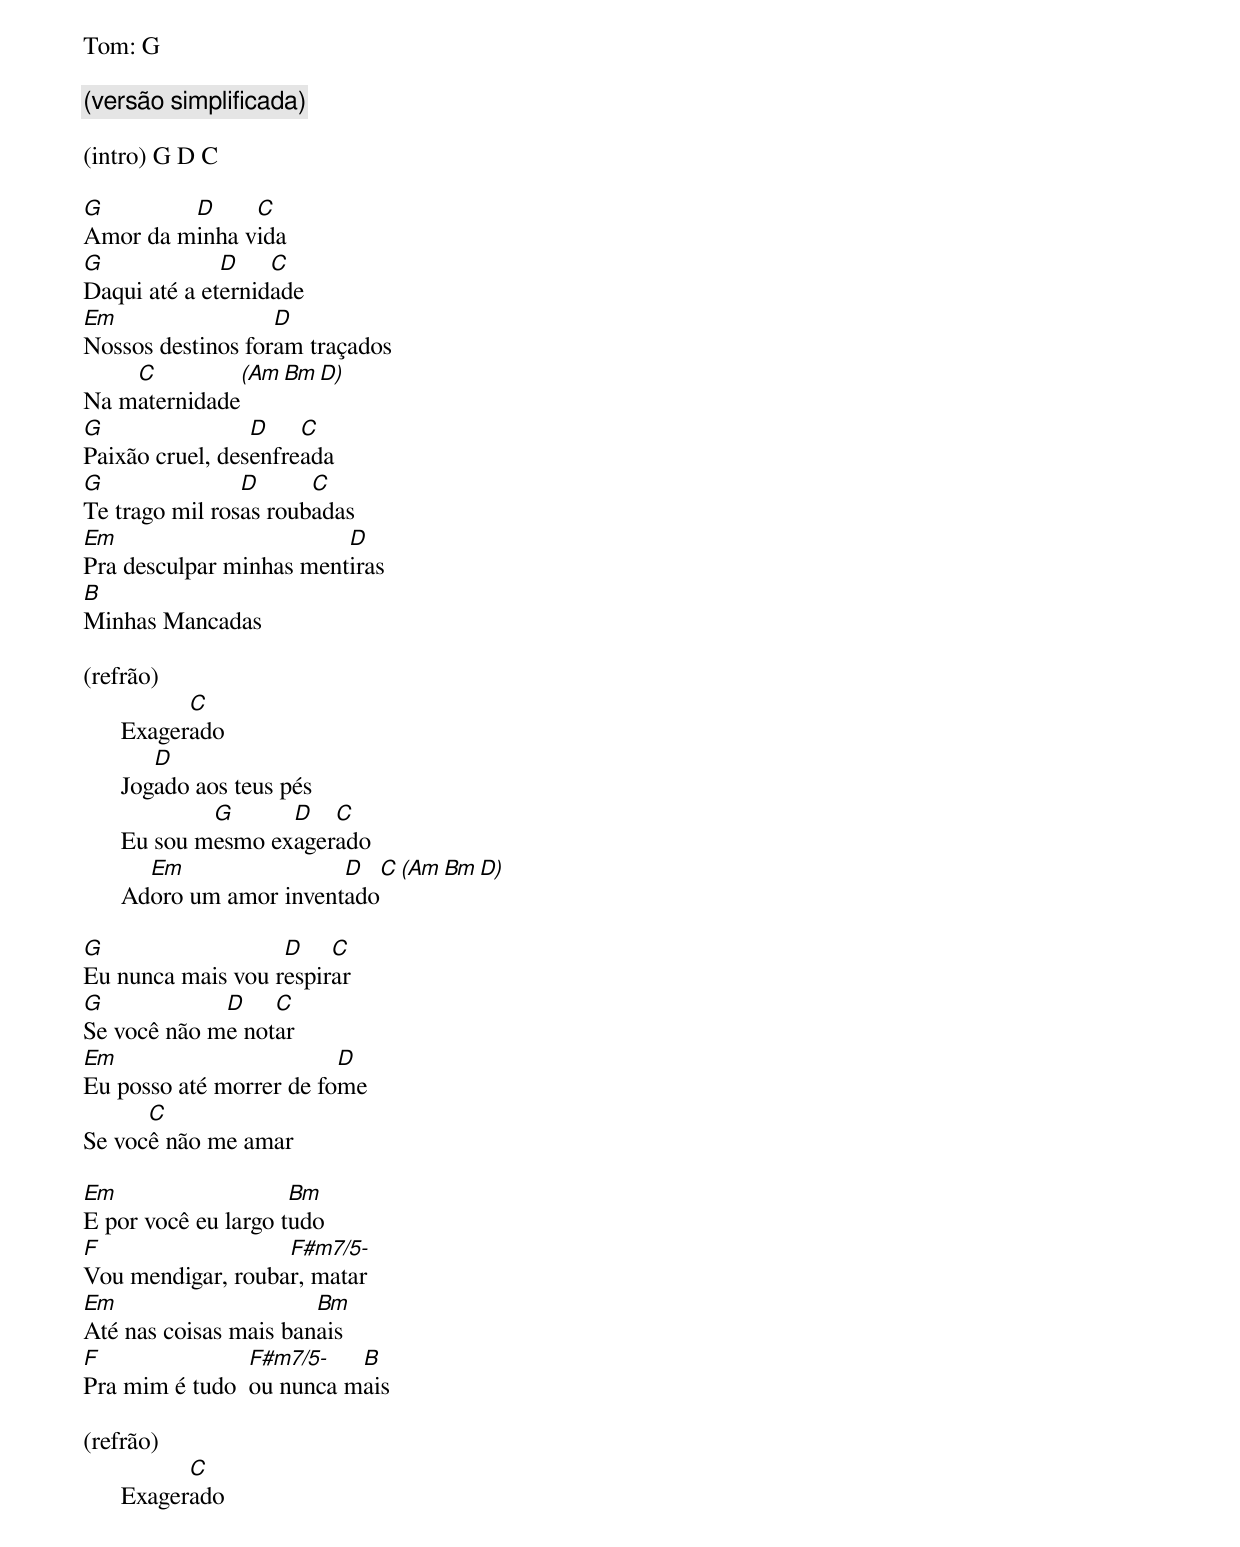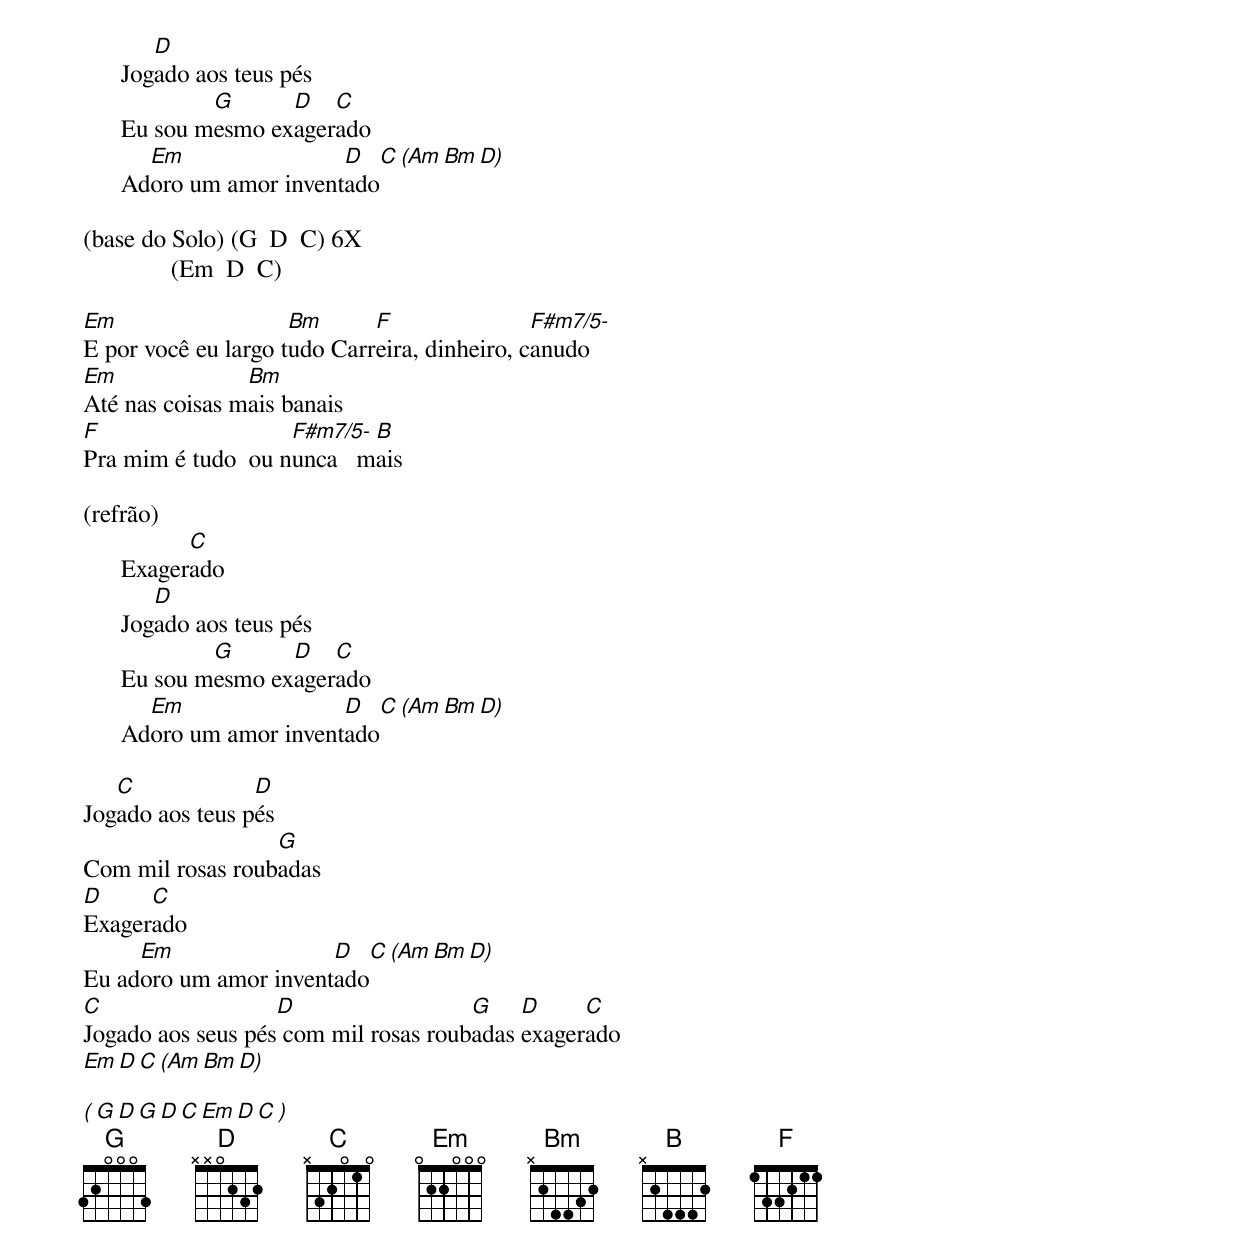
Tom: G

(versão simplificada)

(intro) G D C

G        D     C
Amor da minha vida
G             D    C
Daqui até a eternidade
Em                 D
Nossos destinos foram traçados
    C          (Am Bm D)
Na maternidade
G                D    C
Paixão cruel, desenfreada
G               D      C
Te trago mil rosas roubadas
Em                       D
Pra desculpar minhas mentiras
B
Minhas Mancadas

(refrão)
            C
      Exagerado
         D
      Jogado aos teus pés
              G      D   C
      Eu sou mesmo exagerado
        Em                D     C   (Am Bm D)
      Adoro um amor inventado

G                  D    C
Eu nunca mais vou respirar
G            D    C
Se você não me notar
Em                       D
Eu posso até morrer de fome
      C
Se você não me amar

Em                   Bm
E por você eu largo tudo
F                  F#m7/5-
Vou mendigar, roubar, matar
Em                     Bm
Até nas coisas mais banais
F               F#m7/5-   B
Pra mim é tudo  ou nunca mais

(refrão)
            C
      Exagerado
         D
      Jogado aos teus pés
              G      D   C
      Eu sou mesmo exagerado
        Em                D     C   (Am Bm D)
      Adoro um amor inventado

(base do Solo) (G  D  C) 6X
              (Em  D  C)

Em                   Bm      F                F#m7/5-
E por você eu largo tudo Carreira, dinheiro, canudo
Em              Bm
Até nas coisas mais banais
F                   F#m7/5- B
Pra mim é tudo  ou nunca   mais

(refrão)
            C
      Exagerado
         D
      Jogado aos teus pés
              G      D   C
      Eu sou mesmo exagerado
        Em                D     C   (Am Bm D)
      Adoro um amor inventado

   C             D
Jogado aos teus pés
                  G
Com mil rosas roubadas
D     C
Exagerado
     Em                D     C   (Am Bm D)
Eu adoro um amor inventado
C                  D                  G    D     C
Jogado aos seus pés com mil rosas roubadas exagerado
Em                  D      C   (Am Bm D)

( G  D  G  D  C  Em  D  C )
